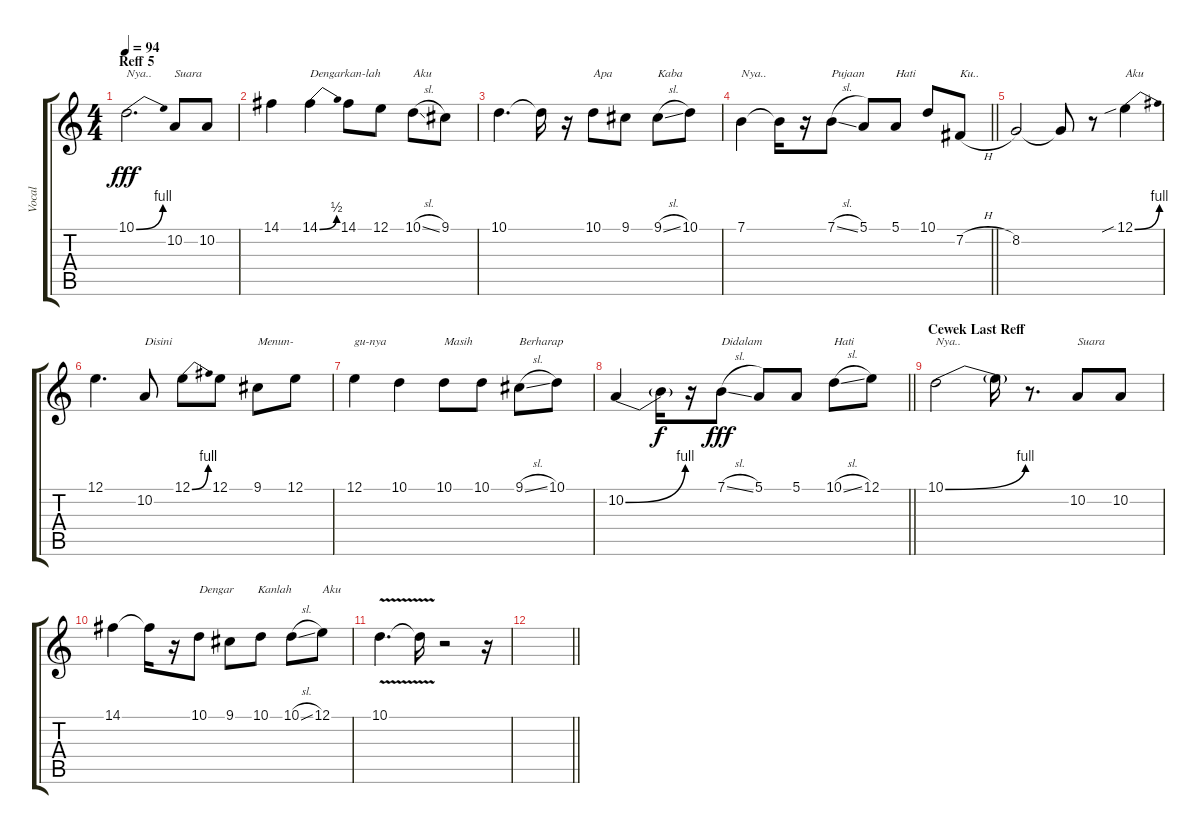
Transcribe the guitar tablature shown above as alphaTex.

\track ("Vocal" "Vocal") {instrument drawbarorgan}
\staff {score tabs}
\tuning (E4 B3 G3 D3 A2 E2) {hide}
\ts (4 4)
\section ("" "Reff 5")
\tempo 94
\clef g2
\ks c
10.1{be (bend 0 0 60 4)}.2{d txt "Nya.." dy fff} 10.2.8{txt "Suara"} 10.2.8 |
14.1.4 14.1{be (bend 0 0 60 2)}.4{txt "Dengarkan-lah"} 14.1.8 12.1.8 10.1{sl}.8{txt "Aku"} 9.1.8 |
10.1.4{d} 10.1{t}.16 r.16 10.1.8{txt "Apa"} 9.1.8 9.1{sl}.8{txt "Kaba"} 10.1.8 |
\barLineRight lightlight
7.1.4{txt "Nya.."} 7.1{t}.16 r.16 7.1{sl}.8{txt "Pujaan"} 5.1.8 5.1.8{txt "Hati"} 10.1.8 7.2{h}.8{txt "Ku.."} |
8.2.2 8.2{t}.8 r.8 12.1{be (bend 0 0 60 4) sib}.4{txt "Aku"} |
12.1.4{d} 10.2.8{txt "Disini"} 12.1{be (bend 0 0 60 4)}.8 12.1.8 9.1.8{txt "Menun-"} 12.1.8 |
12.1.4{txt "gu-nya"} 10.1.4 10.1.8{txt "Masih"} 10.1.8 9.1{sl}.8{txt "Berharap"} 10.1.8 |
\barLineRight lightlight
10.2{be (bend 0 0 60 4)}.4 10.2{t}.16{dy f} r.16 7.1{sl}.8{txt "Didalam" dy fff} 5.1.8 5.1.8 10.1{sl}.8{txt "Hati"} 12.1.8 |
\section ("" "Cewek Last Reff")
10.1{be (bend 0 0 60 4)}.2{txt "Nya.."} 10.1{t}.16 r.8{d} 10.2.8{txt "Suara" instrument voiceoohs} 10.2.8 |
14.1.4 14.1{t}.16 r.16 10.1.8{txt "Dengar        Kanlah"} 9.1.8 10.1.8 10.1{sl}.8 12.1.8{txt "Aku"} |
10.1{v}.4{d} 10.1{t}.16 r.2 r.16 |
\barLineRight lightlight
